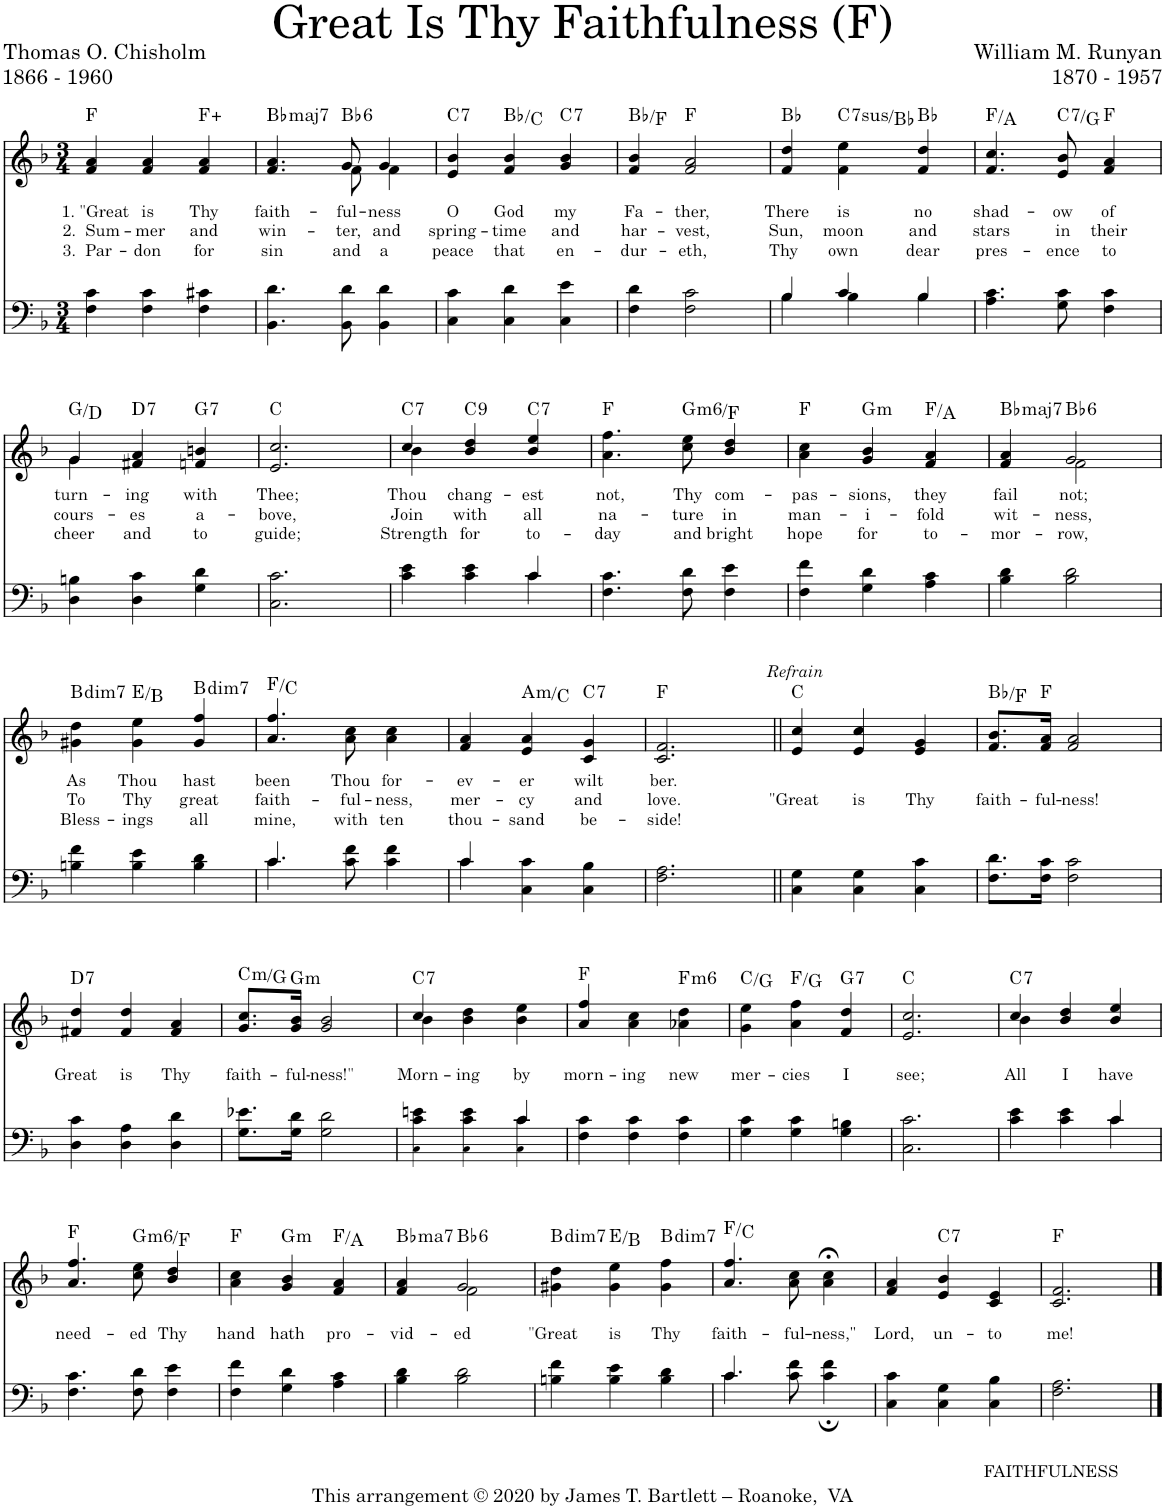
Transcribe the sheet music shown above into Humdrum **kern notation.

**kern	**kern	**text	**text	**text	**harte
*part2	*part1	*part1	*part1	*part1	*part1
*staff2	*staff1	*staff1	*staff1	*staff1	*
*I"Men	*I"Women	*	*	*	*
*clefF4	*clefG2	*	*	*	*
*k[b-]	*k[b-]	*	*	*	*
*M3/4	*M3/4	*	*	*	*
=1	=1	=1	=1	=1	=1
!	!	!LO:LY:b	!LO:LY:b	!LO:LY:b	!
4F\ 4c\	4f/ 4a/	1. "Great	2. Sum-	3. Par-	F:maj
!	!	!LO:LY:b	!LO:LY:b	!LO:LY:b	!
4F\ 4c\	4f/ 4a/	is	-mer	-don	.
!	!	!LO:LY:b	!LO:LY:b	!LO:LY:b	!
4F\ 4c#X\	4f/ 4a/	Thy	and	for	F:aug
=2	=2	=2	=2	=2	=2
!	!	!LO:LY:b	!LO:LY:b	!LO:LY:b	!LO:H:kt=maj7
*	*^	*	*	*	*
4.BB-\ 4.d\	4.f/ 4.a/	4.ryy	faith-	win-	sin	Bb:maj7
!	!	!	!LO:LY:b	!LO:LY:b	!LO:LY:b	!LO:H:kt=6
8BB-\ 8d\	8g/	8f\	-ful-	-ter,	and	Bb:maj6
!	!	!	!LO:LY:b	!LO:LY:b	!LO:LY:b	!
4BB-\ 4d\	4g/	4f\	-ness	and	a	.
=3	=3	=3	=3	=3	=3	=3
!	!	!	!LO:LY:b	!LO:LY:b	!LO:LY:b	!LO:H:kt=7
*	*v	*v	*	*	*	*
4C\ 4c\	4e/ 4b-/	O	spring-	peace	C:7
!	!	!LO:LY:b	!LO:LY:b	!LO:LY:b	!
4C\ 4d\	4f/ 4b-/	God	-time	that	Bb:maj/2
!	!	!LO:LY:b	!LO:LY:b	!LO:LY:b	!LO:H:kt=7
4C\ 4e\	4g/ 4b-/	my	and	en-	C:7
=4	=4	=4	=4	=4	=4
!	!	!LO:LY:b	!LO:LY:b	!LO:LY:b	!
4F\ 4d\	4f/ 4b-/	Fa-	har-	-dur-	Bb:maj/5
!	!	!LO:LY:b	!LO:LY:b	!LO:LY:b	!
2F\ 2c\	2f/ 2a/	-ther,	-vest,	-eth,	F:maj
=5	=5	=5	=5	=5	=5
*^	*	*	*	*	*
!	!	!	!LO:LY:b	!LO:LY:b	!LO:LY:b	!
4B-/	4B-\	4f/ 4dd/	There	Sun,	Thy	Bb:maj
!	!	!	!LO:LY:b	!LO:LY:b	!LO:LY:b	!LO:H:kt=7sus
4c/	4B-\	4f\ 4ee\	is	moon	own	C:sus4(7)/b7
!	!	!	!LO:LY:b	!LO:LY:b	!LO:LY:b	!
4B-/	4B-\	4f/ 4dd/	no	and	dear	Bb:maj
=6	=6	=6	=6	=6	=6	=6
!	!	!	!LO:LY:b	!LO:LY:b	!LO:LY:b	!
*v	*v	*	*	*	*	*
4.A\ 4.c\	4.f/ 4.cc/	shad-	stars	pres-	F:maj/3
!	!	!LO:LY:b	!LO:LY:b	!LO:LY:b	!LO:H:kt=7
8G\ 8c\	8e/ 8b-/	-ow	in	-ence	C:7/5
!	!	!LO:LY:b	!LO:LY:b	!LO:LY:b	!
4F\ 4c\	4f/ 4a/	of	their	to	F:maj
!!LO:LB:g=z
=7	=7	=7	=7	=7	=7
!	!	!LO:LY:b	!LO:LY:b	!LO:LY:b	!
*	*^	*	*	*	*
4D\ 4Bn\	4g/	4g\	turn-	cours-	cheer	G:maj/5
!	!	!	!LO:LY:b	!LO:LY:b	!LO:LY:b	!LO:H:kt=7
4D\ 4c\	4f#X/ 4a/	2ryy	-ing	-es	and	D:7
!	!	!	!LO:LY:b	!LO:LY:b	!LO:LY:b	!LO:H:kt=7
4G\ 4d\	4fn/ 4bn/	.	with	a-	to	G:7
*	*v	*v	*	*	*	*
=8	=8	=8	=8	=8	=8
!	!	!LO:LY:b	!LO:LY:b	!LO:LY:b	!
2.C\ 2.c\	2.e/ 2.cc/	Thee;	-bove,	guide;	C:maj
=9	=9	=9	=9	=9	=9
*^	*	*	*	*	*
!	!	!	!LO:LY:b	!LO:LY:b	!LO:LY:b	!LO:H:kt=7
*	*	*^	*	*	*	*
4c\ 4e\	2ryy	4cc/	4b-\	Thou	Join	Strength	C:7
!	!	!	!	!LO:LY:b	!LO:LY:b	!LO:LY:b	!LO:H:kt=9
4c\ 4e\	.	4b-/ 4dd/	2ryy	chang-	with	for	C:9
!	!	!	!	!LO:LY:b	!LO:LY:b	!LO:LY:b	!LO:H:kt=7
4c/	4c\	4b-/ 4ee/	.	-est	all	to-	C:7
*	*	*v	*v	*	*	*	*
=10	=10	=10	=10	=10	=10	=10
!	!	!	!LO:LY:b	!LO:LY:b	!LO:LY:b	!
*v	*v	*	*	*	*	*
4.F\ 4.c\	4.a\ 4.ff\	not,	na-	-day	F:maj
!	!	!LO:LY:b	!LO:LY:b	!LO:LY:b	!LO:H:kt=m6
8F\ 8d\	8cc\ 8ee\	Thy	-ture	and	G:min6/b7
!	!	!LO:LY:b	!LO:LY:b	!LO:LY:b	!
4F\ 4e\	4b-/ 4dd/	com-	in	bright	.
=11	=11	=11	=11	=11	=11
!	!	!LO:LY:b	!LO:LY:b	!LO:LY:b	!
4F\ 4f\	4a\ 4cc\	-pas-	man-	hope	F:maj
!	!	!LO:LY:b	!LO:LY:b	!LO:LY:b	!LO:H:kt=m
4G\ 4d\	4g/ 4b-/	-sions,	-i-	for	G:min
!	!	!LO:LY:b	!LO:LY:b	!LO:LY:b	!
4A\ 4c\	4f/ 4a/	they	-fold	to-	F:maj/3
=12	=12	=12	=12	=12	=12
!	!	!LO:LY:b	!LO:LY:b	!LO:LY:b	!LO:H:kt=maj7
*	*^	*	*	*	*
4B-\ 4d\	4f/ 4a/	4ryy	fail	wit-	-mor-	Bb:maj7
!	!	!	!LO:LY:b	!LO:LY:b	!LO:LY:b	!LO:H:kt=6
2B-\ 2d\	2g/	2f\	not;	-ness,	-row,	Bb:maj6
!!LO:LB:g=z
=13	=13	=13	=13	=13	=13	=13
!	!	!	!LO:LY:b	!LO:LY:b	!LO:LY:b	!LO:H:kt=dim7
*	*v	*v	*	*	*	*
4Bn\ 4f\	4g#X\ 4dd\	As	To	Bless-	B:dim7
!	!	!LO:LY:b	!LO:LY:b	!LO:LY:b	!
4B\ 4e\	4g#\ 4ee\	Thou	Thy	-ings	E:maj/5
!	!	!LO:LY:b	!LO:LY:b	!LO:LY:b	!LO:H:kt=dim7
4B\ 4d\	4g#/ 4ff/	hast	great	all	B:dim7
=14	=14	=14	=14	=14	=14
*^	*	*	*	*	*
!	!	!	!LO:LY:b	!LO:LY:b	!LO:LY:b	!
4.c/	4.c\	4.a/ 4.ff/	been	faith-	mine,	F:maj/5
!	!	!	!LO:LY:b	!LO:LY:b	!LO:LY:b	!
8c\ 8f\	4.ryy	8a\ 8cc\	Thou	-ful-	with	.
!	!	!	!LO:LY:b	!LO:LY:b	!LO:LY:b	!
4c\ 4f\	.	4a\ 4cc\	for-	-ness,	ten	.
=15	=15	=15	=15	=15	=15	=15
!	!	!	!LO:LY:b	!LO:LY:b	!LO:LY:b	!
4c/	4c\	4f/ 4a/	-ev-	mer-	thou-	.
!	!	!	!LO:LY:b	!LO:LY:b	!LO:LY:b	!LO:H:kt=m
4C\ 4c\	2ryy	4e/ 4a/	-er	-cy	-sand	A:min/b3
!	!	!	!LO:LY:b	!LO:LY:b	!LO:LY:b	!LO:H:kt=7
4C\ 4B-\	.	4c/ 4g/	wilt	and	be-	C:7
*v	*v	*	*	*	*	*
=16	=16	=16	=16	=16	=16
!	!	!LO:LY:b	!LO:LY:b	!LO:LY:b	!
2.F\ 2.A\	2.c/ 2.f/	ber.	love.	-side!	F:maj
=17||	=17||	=17||	=17||	=17||	=17||
!	!LO:TX:a:i:t=Refrain	!	!	!	!
!	!	!	!LO:LY:b	!	!
4C\ 4G\	4e/ 4cc/	.	"Great	.	C:maj
!	!	!	!LO:LY:b	!	!
4C\ 4G\	4e/ 4cc/	.	is	.	.
!	!	!	!LO:LY:b	!	!
4C\ 4c\	4e/ 4g/	.	Thy	.	.
=18	=18	=18	=18	=18	=18
!	!	!	!LO:LY:b	!	!
8.F\ 8.d\L	8.f/ 8.b-/L	.	faith-	.	Bb:maj/5
!	!	!	!LO:LY:b	!	!
16F\ 16c\Jk	16f/ 16a/Jk	.	-ful-	.	F:maj
!	!	!	!LO:LY:b	!	!
2F\ 2c\	2f/ 2a/	.	-ness!	.	.
!!LO:LB:g=z
=19	=19	=19	=19	=19	=19
!	!	!	!LO:LY:b	!	!LO:H:kt=7
4D\ 4c\	4f#X/ 4dd/	.	Great	.	D:7
!	!	!	!LO:LY:b	!	!
4D\ 4A\	4f#/ 4dd/	.	is	.	.
!	!	!	!LO:LY:b	!	!
4D\ 4d\	4f#/ 4a/	.	Thy	.	.
=20	=20	=20	=20	=20	=20
!	!	!	!LO:LY:b	!	!LO:H:kt=m
8.G\ 8.e-X\L	8.g/ 8.cc/L	.	faith-	.	C:min/5
!	!	!	!LO:LY:b	!	!LO:H:kt=m
16G\ 16d\Jk	16g/ 16b-/Jk	.	-ful-	.	G:min
!	!	!	!LO:LY:b	!	!
2G\ 2d\	2g/ 2b-/	.	-ness!"	.	.
=21	=21	=21	=21	=21	=21
*^	*	*	*	*	*
*	*^	*	*	*	*	*
!	!	!	!	!	!LO:LY:b	!	!LO:H:kt=7
*	*	*	*^	*	*	*	*
4c\ 4en\	2ryy	4C!\	4cc/	4b-\	.	Morn-	.	C:7
!	!	!	!	!	!	!LO:LY:b	!	!
4c\ 4e\	.	4C!\	4b-\ 4dd\	2ryy	.	-ing	.	.
!	!	!	!	!	!	!LO:LY:b	!	!
4c/	4c\	4C!\	4b-\ 4ee\	.	.	by	.	.
*	*	*	*v	*v	*	*	*	*
=22	=22	=22	=22	=22	=22	=22	=22
!	!	!	!	!	!LO:LY:b	!	!
*v	*v	*v	*	*	*	*	*
4F\ 4c\	4a/ 4ff/	.	morn-	.	F:maj
!	!	!	!LO:LY:b	!	!
4F\ 4c\	4a\ 4cc\	.	-ing	.	.
!	!	!	!LO:LY:b	!	!LO:H:kt=m6
4F\ 4c\	4a-X\ 4dd\	.	new	.	F:min6
=23	=23	=23	=23	=23	=23
!	!	!	!LO:LY:b	!	!
4G\ 4c\	4g\ 4ee\	.	mer-	.	C:maj/5
!	!	!	!LO:LY:b	!	!
4G\ 4c\	4a\ 4ff\	.	-cies	.	F:maj/2
!	!	!	!LO:LY:b	!	!LO:H:kt=7
4G\ 4Bn\	4f/ 4dd/	.	I	.	G:7
=24	=24	=24	=24	=24	=24
!	!	!	!LO:LY:b	!	!
2.C\ 2.c\	2.e/ 2.cc/	.	see;	.	C:maj
=25	=25	=25	=25	=25	=25
*^	*	*	*	*	*
!	!	!	!	!LO:LY:b	!	!LO:H:kt=7
*	*	*^	*	*	*	*
4c\ 4e\	2ryy	4cc/	4b-\	.	All	.	C:7
!	!	!	!	!	!LO:LY:b	!	!
4c\ 4e\	.	4b-/ 4dd/	2ryy	.	I	.	.
!	!	!	!	!	!LO:LY:b	!	!
4c/	4c\	4b-/ 4ee/	.	.	have	.	.
*	*	*v	*v	*	*	*	*
!!LO:LB:g=z
=26	=26	=26	=26	=26	=26	=26
!	!	!	!	!LO:LY:b	!	!
*v	*v	*	*	*	*	*
4.F\ 4.c\	4.a/ 4.ff/	.	need-	.	F:maj
!	!	!	!LO:LY:b	!	!LO:H:kt=m6
8F\ 8d\	8cc\ 8ee\	.	-ed	.	G:min6/b7
!	!	!	!LO:LY:b	!	!
4F\ 4e\	4b-/ 4dd/	.	Thy	.	.
=27	=27	=27	=27	=27	=27
!	!	!	!LO:LY:b	!	!
4F\ 4f\	4a\ 4cc\	.	hand	.	F:maj
!	!	!	!LO:LY:b	!	!LO:H:kt=m
4G\ 4d\	4g/ 4b-/	.	hath	.	G:min
!	!	!	!LO:LY:b	!	!
4A\ 4c\	4f/ 4a/	.	pro-	.	F:maj/3
=28	=28	=28	=28	=28	=28
!	!	!	!LO:LY:b	!	!LO:H:kt=ma7
*	*^	*	*	*	*
4B-\ 4d\	4f/ 4a/	4ryy	.	-vid-	.	Bb:maj7
!	!	!	!	!LO:LY:b	!	!LO:H:kt=6
2B-\ 2d\	2g/	2f\	.	-ed	.	Bb:maj6
=29	=29	=29	=29	=29	=29	=29
!	!	!	!	!LO:LY:b	!	!LO:H:kt=dim7
*	*v	*v	*	*	*	*
4Bn\ 4f\	4g#X\ 4dd\	.	"Great	.	B:dim7
!	!	!	!LO:LY:b	!	!
4B\ 4e\	4g#\ 4ee\	.	is	.	E:maj/5
!	!	!	!LO:LY:b	!	!LO:H:kt=dim7
4B\ 4d\	4g#\ 4ff\	.	Thy	.	B:dim7
=30	=30	=30	=30	=30	=30
*^	*	*	*	*	*
!	!	!	!	!LO:LY:b	!	!
4.c/	4.c\	4.a/ 4.ff/	.	faith-	.	F:maj/5
!	!	!	!	!LO:LY:b	!	!
8c\ 8f\	4.ryy	8a\ 8cc\	.	-ful-	.	.
!	!	!	!	!LO:LY:b	!	!
4c\; 4f\;	.	4a\;< 4cc\;<	.	-ness,"	.	.
*v	*v	*	*	*	*	*
=31	=31	=31	=31	=31	=31
!	!	!	!LO:LY:b	!	!
4C\ 4c\	4f/ 4a/	.	Lord,	.	.
!	!	!	!LO:LY:b	!	!LO:H:kt=7
4C\ 4G\	4e/ 4b-/	.	un-	.	C:7
!	!	!	!LO:LY:b	!	!
4C\ 4B-\	4c/ 4e/	.	-to	.	.
=32	=32	=32	=32	=32	=32
!LO:TX:b:t=FAITHFULNESS	!	!	!	!	!
!	!	!	!LO:LY:b	!	!
2.F\ 2.A\	2.c/ 2.f/	.	me!	.	F:maj
==	==	==	==	==	==
*-	*-	*-	*-	*-	*-
